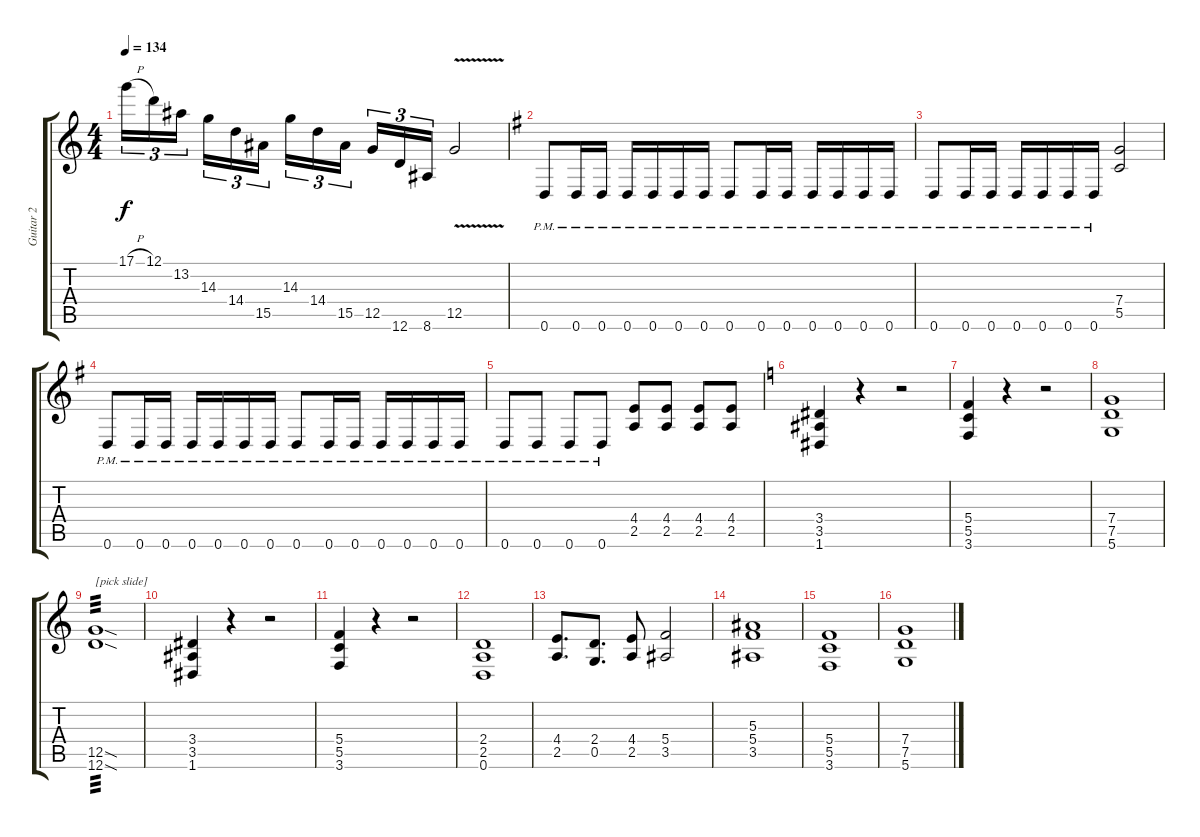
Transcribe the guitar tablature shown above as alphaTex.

\track ("Guitar 2" "Guitar 2") {instrument distortionguitar}
\staff {score tabs}
\tuning (D4 A3 F3 C3 G2 D2) {hide}
\ts (4 4)
\tempo 134
\clef g2
\ks aminor
17.1{h}.16{tu (3 2) dy f} 12.1.16{tu (3 2)} 13.2.16{tu (3 2) beam splitsecondary} 14.3.16{tu (3 2)} 14.4.16{tu (3 2)} 15.5.16{tu (3 2)} 14.3.16{tu (3 2)} 14.4.16{tu (3 2)} 15.5.16{tu (3 2) beam splitsecondary} 12.5.16{tu (3 2)} 12.6.16{tu (3 2)} 8.6.16{tu (3 2)} 12.5{v}.2 |
\ks eminor
0.6{pm}.8 0.6{pm}.16 0.6{pm}.16 0.6{pm}.16 0.6{pm}.16 0.6{pm}.16 0.6{pm}.16 0.6{pm}.8 0.6{pm}.16 0.6{pm}.16 0.6{pm}.16 0.6{pm}.16 0.6{pm}.16 0.6{pm}.16 |
0.6{pm}.8 0.6{pm}.16 0.6{pm}.16 0.6{pm}.16 0.6{pm}.16 0.6{pm}.16 0.6{pm}.16 (7.4 5.5).2 |
0.6{pm}.8 0.6{pm}.16 0.6{pm}.16 0.6{pm}.16 0.6{pm}.16 0.6{pm}.16 0.6{pm}.16 0.6{pm}.8 0.6{pm}.16 0.6{pm}.16 0.6{pm}.16 0.6{pm}.16 0.6{pm}.16 0.6{pm}.16 |
0.6{pm}.8 0.6{pm}.8 0.6{pm}.8 0.6{pm}.8 (4.4 2.5).8 (4.4 2.5).8 (4.4 2.5).8 (4.4 2.5).8 |
\ks aminor
(3.4 3.5 1.6).4 r.4 r.2 |
(5.4 5.5 3.6).4 r.4 r.2 |
(7.4 7.5 5.6).1 |
(12.5{sod} 12.6{sod}).1{txt "[pick slide]" tp 3} |
(3.4 3.5 1.6).4 r.4 r.2 |
(5.4 5.5 3.6).4 r.4 r.2 |
(2.4 2.5 0.6).1 |
(4.4 2.5).8{d} (2.4 0.5).8{d} (4.4 2.5).8 (5.4 3.5).2 |
(5.3 5.4 3.5).1 |
(5.4 5.5 3.6).1 |
(7.4 7.5 5.6).1
